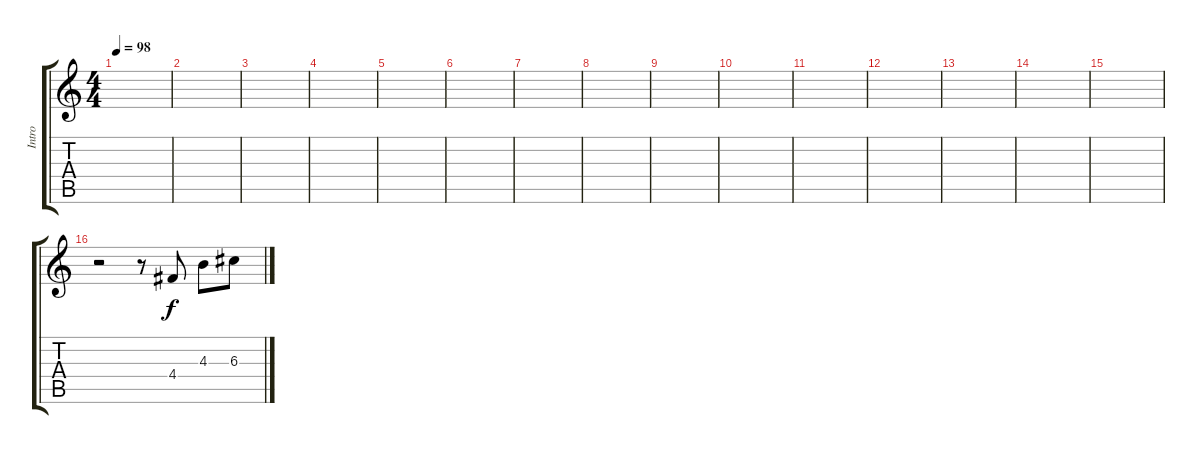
\track ("Intro" "Intro") {instrument electricguitarclean}
\staff {score tabs}
\tuning (E4 B3 G3 D3 A2 E2) {hide}
\ts (4 4)
\tempo 98
\clef g2
\ks c
|
|
|
|
|
|
|
|
|
|
|
|
|
|
|
r.2 r.8 4.4.8 4.3.8 6.3.8
